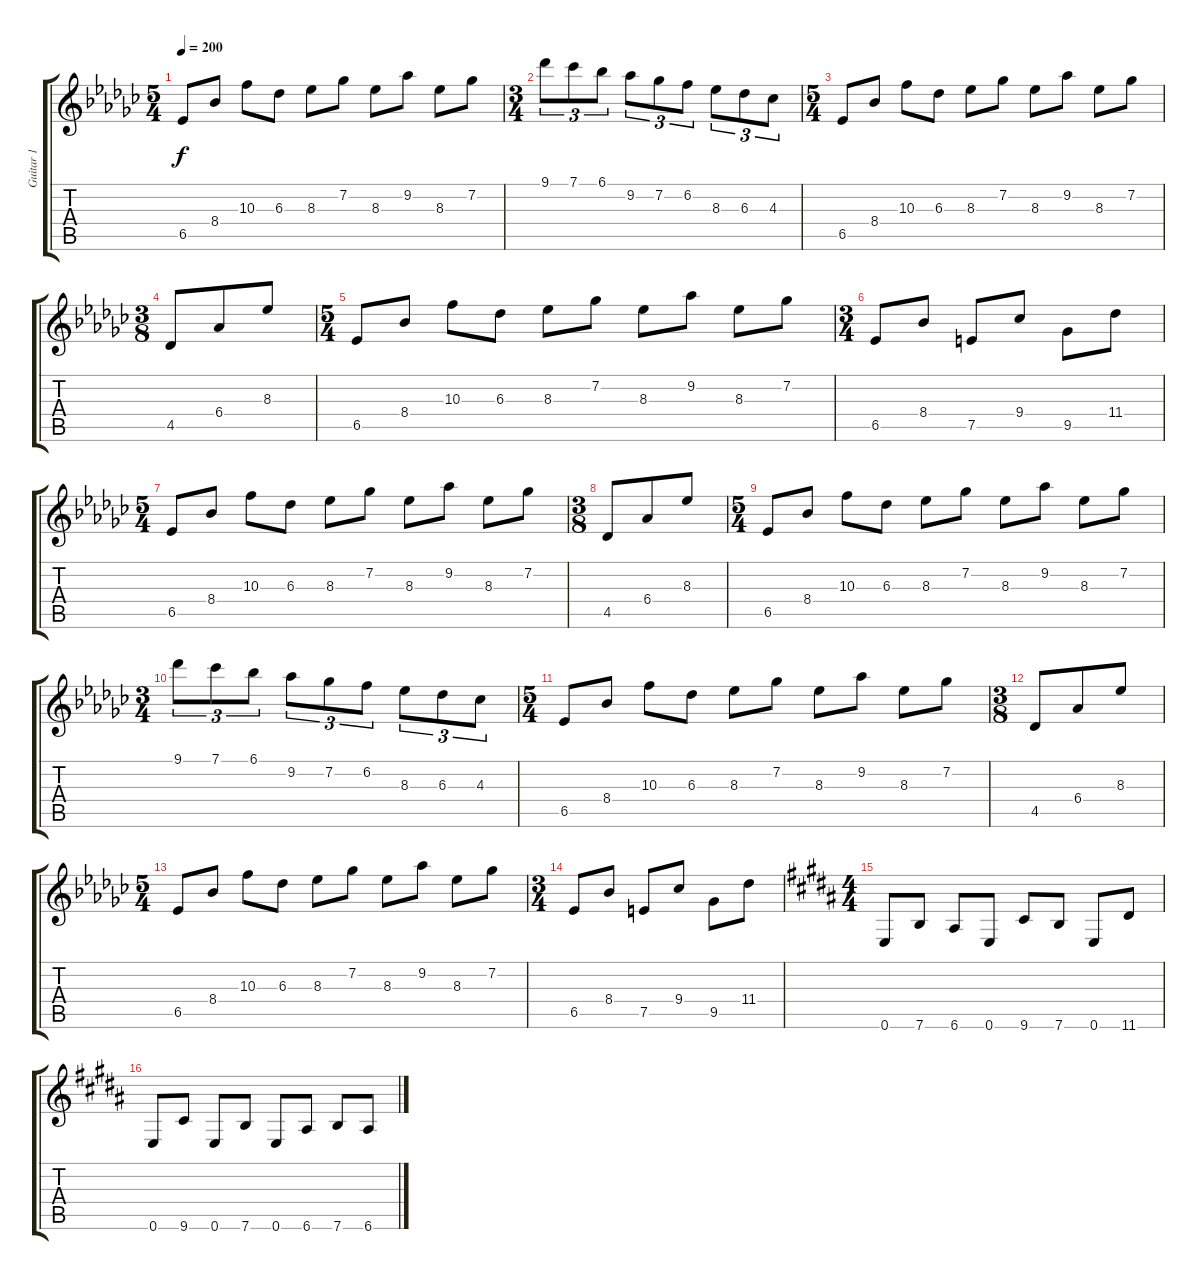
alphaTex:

\track ("Guitar 1" "Guitar 1") {instrument overdrivenguitar}
\staff {score tabs}
\tuning (E4 B3 G3 D3 A2 E2) {hide}
\ts (5 4)
\tempo 200
\clef g2
\ks ebminor
6.5.8{dy f} 8.4.8 10.3.8 6.3.8 8.3.8 7.2.8 8.3.8 9.2.8 8.3.8 7.2.8 |
\ts (3 4)
9.1.8{tu (3 2)} 7.1.8{tu (3 2)} 6.1.8{tu (3 2)} 9.2.8{tu (3 2)} 7.2.8{tu (3 2)} 6.2.8{tu (3 2)} 8.3.8{tu (3 2)} 6.3.8{tu (3 2)} 4.3.8{tu (3 2)} |
\ts (5 4)
6.5.8 8.4.8 10.3.8 6.3.8 8.3.8 7.2.8 8.3.8 9.2.8 8.3.8 7.2.8 |
\ts (3 8)
4.5.8 6.4.8 8.3.8 |
\ts (5 4)
6.5.8 8.4.8 10.3.8 6.3.8 8.3.8 7.2.8 8.3.8 9.2.8 8.3.8 7.2.8 |
\ts (3 4)
6.5.8 8.4.8 7.5.8 9.4.8 9.5.8 11.4.8 |
\ts (5 4)
6.5.8 8.4.8 10.3.8 6.3.8 8.3.8 7.2.8 8.3.8 9.2.8 8.3.8 7.2.8 |
\ts (3 8)
4.5.8 6.4.8 8.3.8 |
\ts (5 4)
6.5.8 8.4.8 10.3.8 6.3.8 8.3.8 7.2.8 8.3.8 9.2.8 8.3.8 7.2.8 |
\ts (3 4)
9.1.8{tu (3 2)} 7.1.8{tu (3 2)} 6.1.8{tu (3 2)} 9.2.8{tu (3 2)} 7.2.8{tu (3 2)} 6.2.8{tu (3 2)} 8.3.8{tu (3 2)} 6.3.8{tu (3 2)} 4.3.8{tu (3 2)} |
\ts (5 4)
6.5.8 8.4.8 10.3.8 6.3.8 8.3.8 7.2.8 8.3.8 9.2.8 8.3.8 7.2.8 |
\ts (3 8)
4.5.8 6.4.8 8.3.8 |
\ts (5 4)
6.5.8 8.4.8 10.3.8 6.3.8 8.3.8 7.2.8 8.3.8 9.2.8 8.3.8 7.2.8 |
\ts (3 4)
6.5.8 8.4.8 7.5.8 9.4.8 9.5.8 11.4.8 |
\ts (4 4)
\ks g#minor
0.6.8 7.6.8 6.6.8 0.6.8 9.6.8 7.6.8 0.6.8 11.6.8 |
0.6.8 9.6.8 0.6.8 7.6.8 0.6.8 6.6.8 7.6.8 6.6.8
